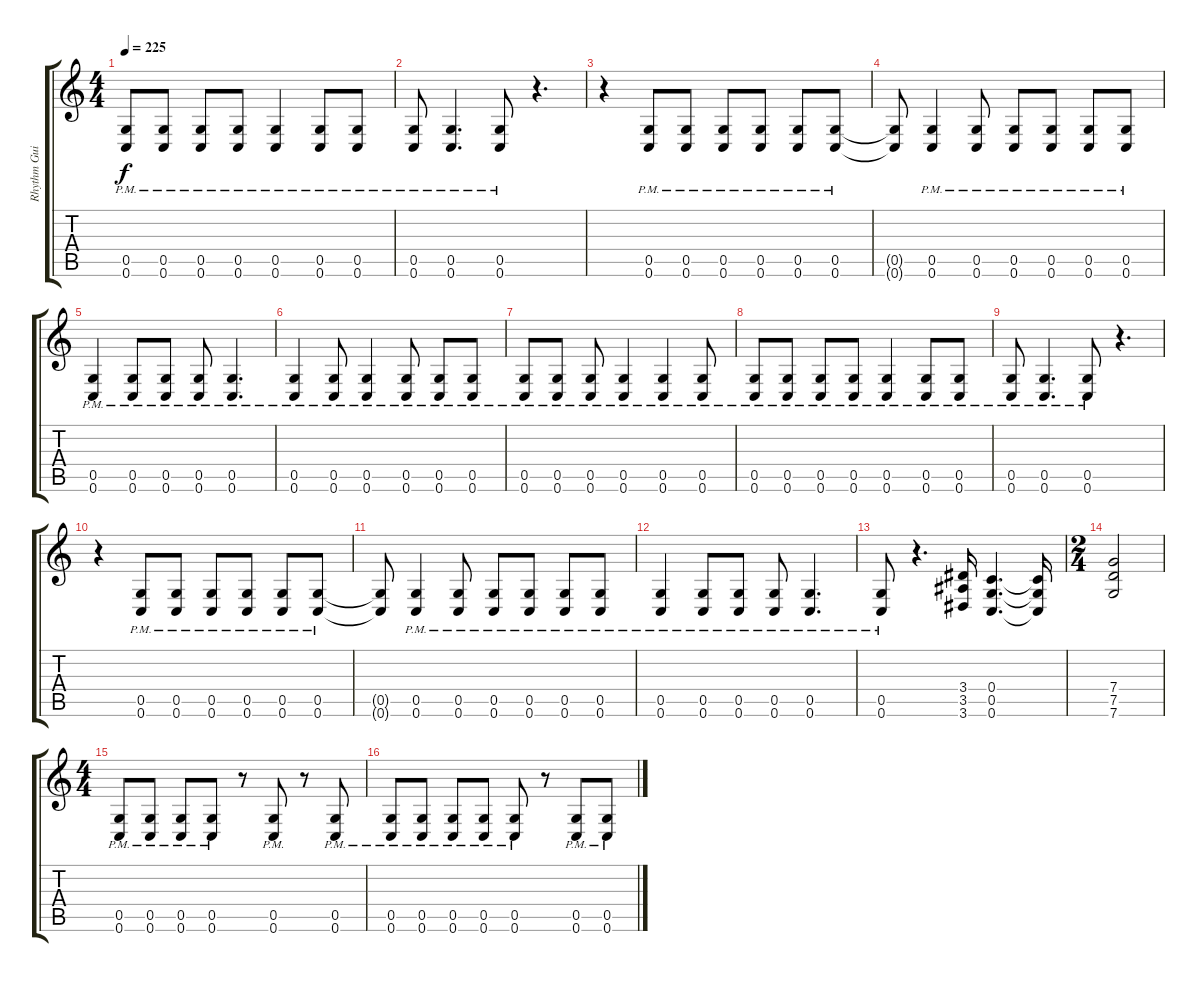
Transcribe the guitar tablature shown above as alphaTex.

\track ("Rhythm Guitar 2" "Rhythm Gui") {instrument distortionguitar}
\staff {score tabs}
\tuning (D4 A3 F3 C3 G2 C2) {hide}
\ts (4 4)
\tempo 225
\clef g2
\ks c
(0.5{pm} 0.6{pm}).8{dy f} (0.5{pm} 0.6{pm}).8 (0.5{pm} 0.6{pm}).8 (0.5{pm} 0.6{pm}).8 (0.5{pm} 0.6{pm}).4 (0.5{pm} 0.6{pm}).8 (0.5{pm} 0.6{pm}).8 |
(0.5{pm} 0.6{pm}).8 (0.5{pm} 0.6{pm}).4{d} (0.5{pm} 0.6{pm}).8 r.4{d} |
r.4 (0.5{pm} 0.6{pm}).8 (0.5{pm} 0.6{pm}).8 (0.5{pm} 0.6{pm}).8 (0.5{pm} 0.6{pm}).8 (0.5{pm} 0.6{pm}).8 (0.5{pm} 0.6{pm}).8 |
(0.5{t} 0.6{t}).8 (0.5{pm} 0.6{pm}).4 (0.5{pm} 0.6{pm}).8 (0.5{pm} 0.6{pm}).8 (0.5{pm} 0.6{pm}).8 (0.5{pm} 0.6{pm}).8 (0.5{pm} 0.6{pm}).8 |
(0.5{pm} 0.6{pm}).4 (0.5{pm} 0.6{pm}).8 (0.5{pm} 0.6{pm}).8 (0.5{pm} 0.6{pm}).8 (0.5{pm} 0.6{pm}).4{d} |
(0.5{pm} 0.6{pm}).4 (0.5{pm} 0.6{pm}).8 (0.5{pm} 0.6{pm}).4 (0.5{pm} 0.6{pm}).8 (0.5{pm} 0.6{pm}).8 (0.5{pm} 0.6{pm}).8 |
(0.5{pm} 0.6{pm}).8 (0.5{pm} 0.6{pm}).8 (0.5{pm} 0.6{pm}).8 (0.5{pm} 0.6{pm}).4 (0.5{pm} 0.6{pm}).4 (0.5{pm} 0.6{pm}).8 |
(0.5{pm} 0.6{pm}).8 (0.5{pm} 0.6{pm}).8 (0.5{pm} 0.6{pm}).8 (0.5{pm} 0.6{pm}).8 (0.5{pm} 0.6{pm}).4 (0.5{pm} 0.6{pm}).8 (0.5{pm} 0.6{pm}).8 |
(0.5{pm} 0.6{pm}).8 (0.5{pm} 0.6{pm}).4{d} (0.5{pm} 0.6{pm}).8 r.4{d} |
r.4 (0.5{pm} 0.6{pm}).8 (0.5{pm} 0.6{pm}).8 (0.5{pm} 0.6{pm}).8 (0.5{pm} 0.6{pm}).8 (0.5{pm} 0.6{pm}).8 (0.5{pm} 0.6{pm}).8 |
(0.5{t} 0.6{t}).8 (0.5{pm} 0.6{pm}).4 (0.5{pm} 0.6{pm}).8 (0.5{pm} 0.6{pm}).8 (0.5{pm} 0.6{pm}).8 (0.5{pm} 0.6{pm}).8 (0.5{pm} 0.6{pm}).8 |
(0.5{pm} 0.6{pm}).4 (0.5{pm} 0.6{pm}).8 (0.5{pm} 0.6{pm}).8 (0.5{pm} 0.6{pm}).8 (0.5{pm} 0.6{pm}).4{d} |
(0.5{pm} 0.6{pm}).8 r.4{d} (3.4 3.5 3.6).16 (0.4 0.5 0.6).4{d} (0.4{t} 0.5{t} 0.6{t}).16 |
\ts (2 4)
(7.4 7.5 7.6).2 |
\ts (4 4)
(0.5{pm} 0.6{pm}).8 (0.5{pm} 0.6{pm}).8 (0.5{pm} 0.6{pm}).8 (0.5{pm} 0.6{pm}).8 r.8 (0.5{pm} 0.6{pm}).8 r.8 (0.5{pm} 0.6{pm}).8 |
(0.5{pm} 0.6{pm}).8 (0.5{pm} 0.6{pm}).8 (0.5{pm} 0.6{pm}).8 (0.5{pm} 0.6{pm}).8 (0.5{pm} 0.6{pm}).8 r.8 (0.5{pm} 0.6{pm}).8 (0.5{pm} 0.6{pm}).8
